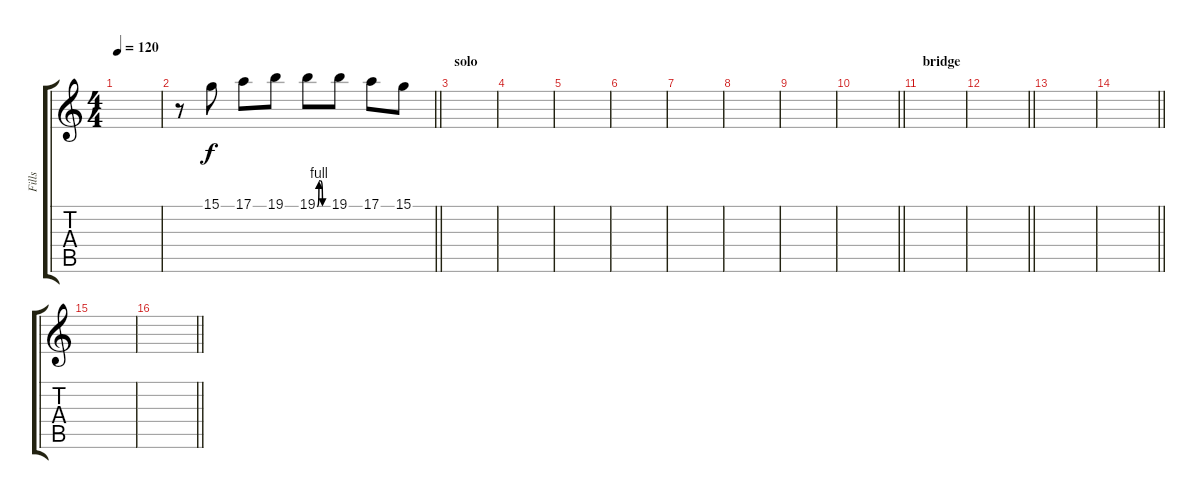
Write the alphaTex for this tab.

\track ("Fills" "Fills") {instrument piccolo}
\staff {score tabs}
\tuning (E4 B3 G3 D3 A2 E2) {hide}
\ts (4 4)
\tempo 120
\clef g2
\ks c
|
\barLineRight lightlight
r.8{instrument piccolo} 15.1.8 17.1.8 19.1.8 19.1{be (custom 0 0 10 4 20 4 30 0 60 0)}.8 19.1.8 17.1.8 15.1.8 |
\section ("" "solo")
|
|
|
|
|
|
|
\barLineRight lightlight
|
\section ("" "bridge")
|
\barLineRight lightlight
|
|
\barLineRight lightlight
|
|
\barLineRight lightlight
